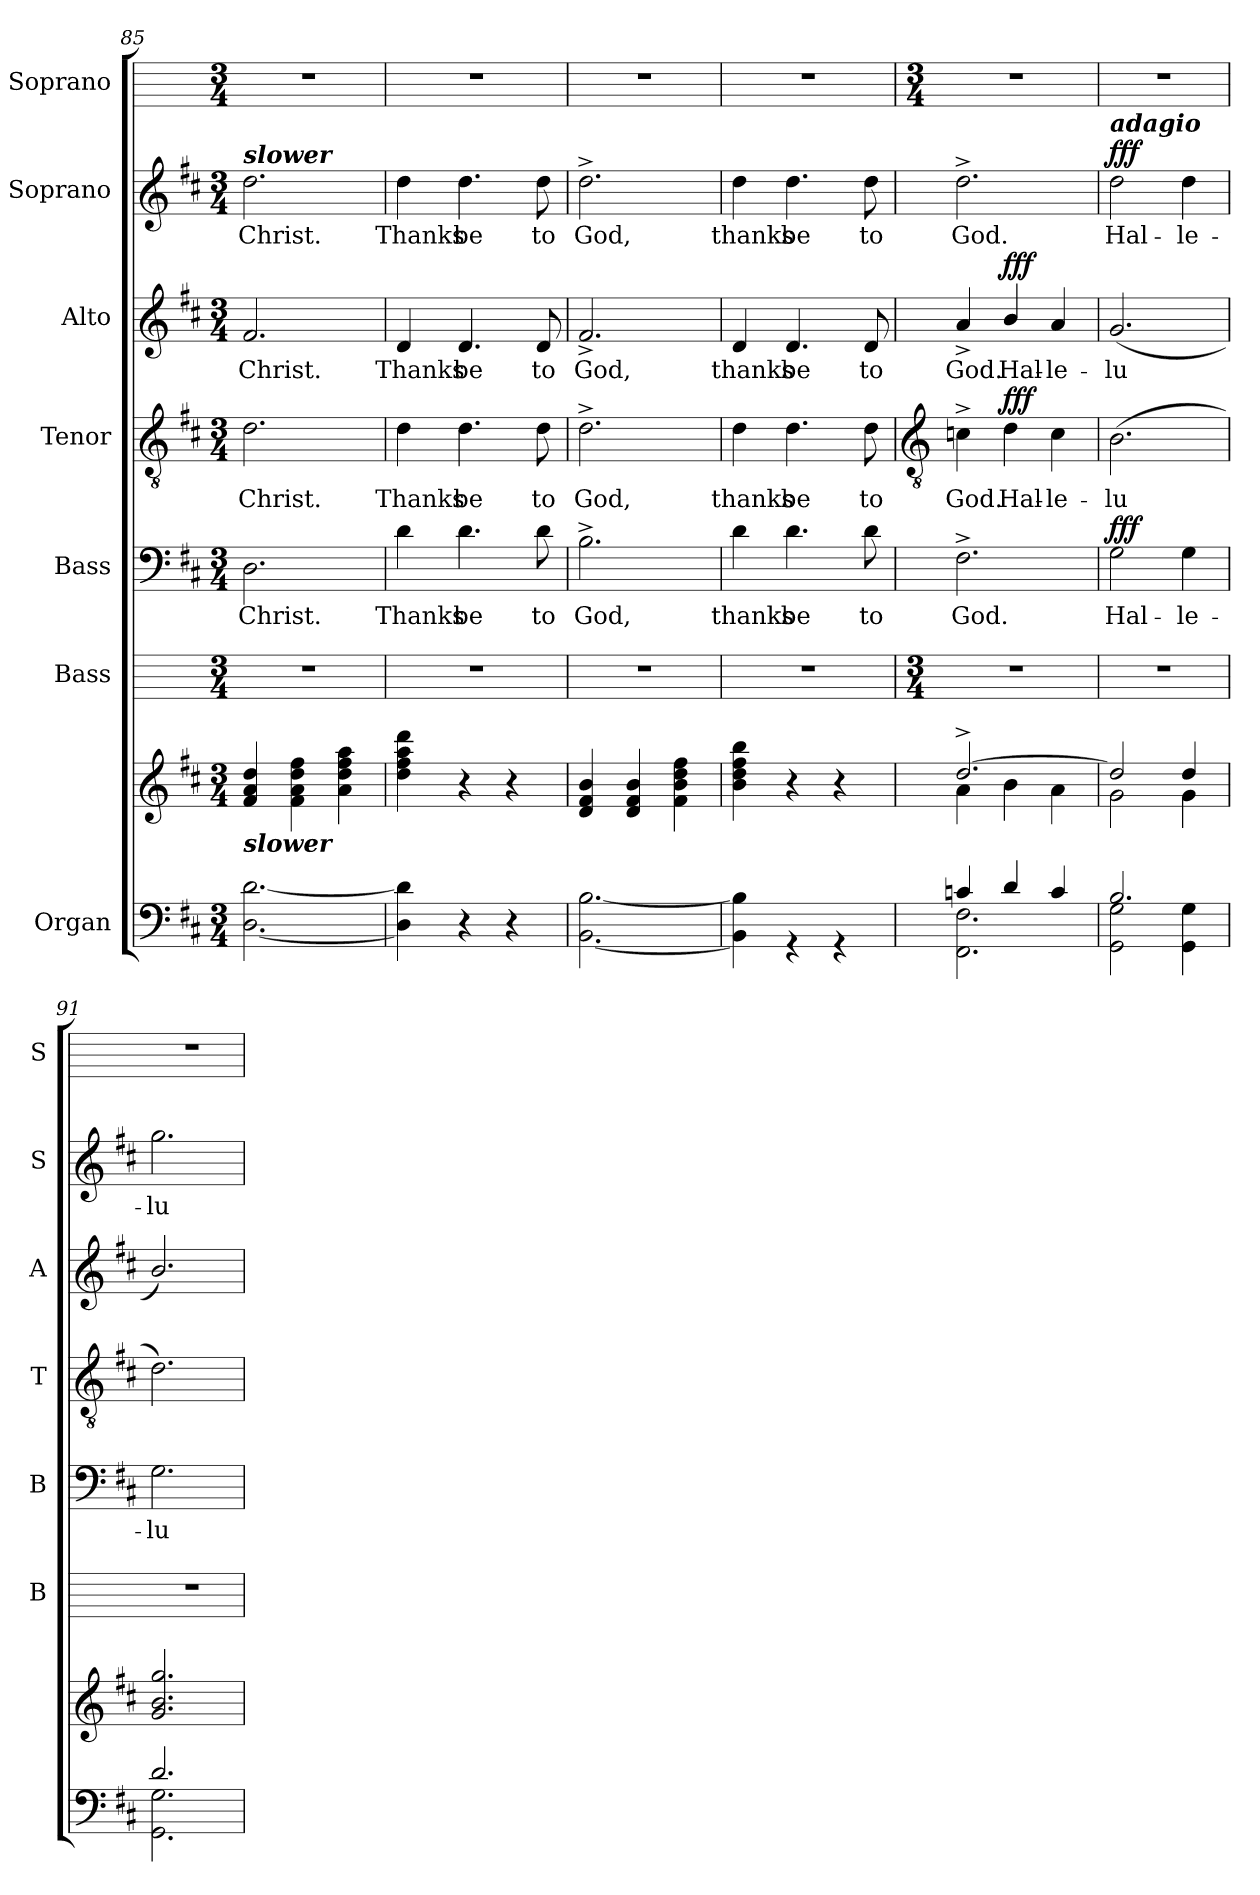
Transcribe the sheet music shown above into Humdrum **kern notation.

**kern	**kern	**kern	**kern	**text	**dynam	**kern	**text	**dynam	**kern	**text	**dynam	**kern	**text	**dynam	**kern
*part7	*part7	*part6	*part5	*part5	*part5	*part4	*part4	*part4	*part3	*part3	*part3	*part2	*part2	*part2	*part1
*staff8	*staff7	*staff6	*staff5	*staff5	*staff5	*staff4	*staff4	*staff4	*staff3	*staff3	*staff3	*staff2	*staff2	*staff2	*staff1
*I"Organ	*	*I"Bass	*I"Bass	*	*	*I"Tenor	*	*	*I"Alto	*	*	*I"Soprano	*	*	*I"Soprano
*	*	*I'B	*I'B	*	*	*I'T	*	*	*I'A	*	*	*I'S	*	*	*I'S
*clefF4	*clefG2	*	*clefF4	*	*	*clefGv2	*	*	*clefG2	*	*	*clefG2	*	*	*
*k[f#c#]	*k[f#c#]	*	*k[f#c#]	*	*	*k[f#c#]	*	*	*k[f#c#]	*	*	*k[f#c#]	*	*	*
*D:	*D:	*	*D:	*	*	*D:	*	*	*D:	*	*	*D:	*	*	*
*M3/4	*M3/4	*M3/4	*M3/4	*	*	*M3/4	*	*	*M3/4	*	*	*M3/4	*	*	*M3/4
=85	=85	=85	=85	=85	=85	=85	=85	=85	=85	=85	=85	=85	=85	=85	=85
*^	*	*	*	*	*	*	*	*	*	*	*	*	*	*	*
!	!	!	!	!	!	!	!	!	!	!	!	!	!LO:TX:a:Bi:t=slower	!	!	!
!	!	!LO:TX:b:Bi:t=slower	!	!	!	!	!	!	!	!	!	!	!	!	!	!
!	!	!	!	!	!LO:LY:b	!	!	!LO:LY:b	!	!	!LO:LY:b	!	!	!LO:LY:b	!	!
2.ryy	[2.D\ [2.d\	4f# 4a 4dd	2.r	2.D	Christ.	.	2.d	Christ.	.	2.f#	Christ.	.	2.dd	Christ.	.	2.r
.	.	4f# 4a 4dd 4ff#	.	.	.	.	.	.	.	.	.	.	.	.	.	.
.	.	4a 4dd 4ff# 4aa	.	.	.	.	.	.	.	.	.	.	.	.	.	.
=86	=86	=86	=86	=86	=86	=86	=86	=86	=86	=86	=86	=86	=86	=86	=86	=86
!	!	!	!	!	!LO:LY:b	!	!	!LO:LY:b	!	!	!LO:LY:b	!	!	!LO:LY:b	!	!
2ryy	4D\] 4d\]	4dd 4ff# 4aa 4ddd	2.r	4d	Thanks	.	4d	Thanks	.	4d	Thanks	.	4dd	Thanks	.	2.r
!	!	!	!	!	!LO:LY:b	!	!	!LO:LY:b	!	!	!LO:LY:b	!	!	!LO:LY:b	!	!
.	4r	4r	.	4.d	be	.	4.d	be	.	4.d	be	.	4.dd	be	.	.
8ryy	4r	4r	.	.	.	.	.	.	.	.	.	.	.	.	.	.
!	!	!	!	!	!LO:LY:b	!	!	!LO:LY:b	!	!	!LO:LY:b	!	!	!LO:LY:b	!	!
8ryy	.	.	.	8d	to	.	8d	to	.	8d	to	.	8dd	to	.	.
=87	=87	=87	=87	=87	=87	=87	=87	=87	=87	=87	=87	=87	=87	=87	=87	=87
!	!	!	!	!	!LO:LY:b	!	!	!LO:LY:b	!	!	!LO:LY:b	!	!	!LO:LY:b	!	!
2.ryy	[2.BB\ [2.B\	4d 4f# 4b	2.r	2.B^	God,	.	2.d^	God,	.	2.f#^	God,	.	2.dd^	God,	.	2.r
.	.	4d 4f# 4b	.	.	.	.	.	.	.	.	.	.	.	.	.	.
.	.	4f# 4b 4dd 4ff#	.	.	.	.	.	.	.	.	.	.	.	.	.	.
=88	=88	=88	=88	=88	=88	=88	=88	=88	=88	=88	=88	=88	=88	=88	=88	=88
!	!	!	!	!	!LO:LY:b	!	!	!LO:LY:b	!	!	!LO:LY:b	!	!	!LO:LY:b	!	!
2.ryy	4BB\] 4B\]	4b 4dd 4ff# 4bb	2.r	4d	thanks	.	4d	thanks	.	4d	thanks	.	4dd	thanks	.	2.r
!	!	!	!	!	!LO:LY:b	!	!	!LO:LY:b	!	!	!LO:LY:b	!	!	!LO:LY:b	!	!
.	4r	4r	.	4.d	be	.	4.d	be	.	4.d	be	.	4.dd	be	.	.
.	4r	4r	.	.	.	.	.	.	.	.	.	.	.	.	.	.
!	!	!	!	!	!LO:LY:b	!	!	!LO:LY:b	!	!	!LO:LY:b	!	!	!LO:LY:b	!	!
.	.	.	.	8d	to	.	8d	to	.	8d	to	.	8dd	to	.	.
!!LO:LB:g=z
=89	=89	=89	=89	=89	=89	=89	=89	=89	=89	=89	=89	=89	=89	=89	=89	=89
*	*	*	*	*	*	*	*clefGv2	*	*	*	*	*	*	*	*	*
*	*	*	*M3/4	*	*	*	*	*	*	*	*	*	*	*	*	*M3/4
*	*	*^	*	*	*	*	*	*	*	*	*	*	*	*	*	*
!	!	!	!	!	!	!LO:LY:b	!	!	!LO:LY:b	!	!	!LO:LY:b	!	!	!LO:LY:b	!	!
4cn/	2.FF#\ 2.F#\	[2.dd^/	4a\	2.r	2.F#^	God.	.	4cn^	God.	.	4a^	God.	.	2.dd^	God.	.	2.r
!	!	!	!	!	!	!	!	!	!LO:LY:b	!LO:DY:b	!	!LO:LY:b	!LO:DY:b	!	!	!	!
4d/	.	.	4b\	.	.	.	.	4d\	Hal-	fff	4b/	Hal-	fff	.	.	.	.
!	!	!	!	!	!	!	!	!	!LO:LY:b	!	!	!LO:LY:b	!	!	!	!	!
4c/	.	.	4a\	.	.	.	.	4c	-le-	.	4a	-le-	.	.	.	.	.
=90	=90	=90	=90	=90	=90	=90	=90	=90	=90	=90	=90	=90	=90	=90	=90	=90	=90
!	!	!	!	!	!	!	!	!	!	!	!	!	!	!LO:TX:a:Bi:t=adagio	!	!	!
!	!	!	!	!	!	!LO:LY:b	!LO:DY:b	!	!LO:LY:b	!	!	!LO:LY:b	!	!	!LO:LY:b	!LO:DY:b	!
2.B/	2GG\ 2G\	2dd/]	2g\	2.r	2G	Hal-	fff	(>2.B	-lu	.	(<2.g	-lu	.	2dd	Hal-	fff	2.r
!	!	!	!	!	!	!LO:LY:b	!	!	!	!	!	!	!	!	!LO:LY:b	!	!
.	4GG\ 4G\	4dd/	4g\	.	4G	-le-	.	.	.	.	.	.	.	4dd	-le-	.	.
=91	=91	=91	=91	=91	=91	=91	=91	=91	=91	=91	=91	=91	=91	=91	=91	=91	=91
!	!	!	!	!	!	!LO:LY:b	!	!	!	!	!	!	!	!	!LO:LY:b	!	!
2.d/	2.GG\ 2.G\	2.g/ 2.b/ 2.gg/	2.ryy	2.r	2.G	-lu-	.	2.d\)	.	.	2.b/)	.	.	2.gg	-lu-	.	2.r
*v	*v	*	*	*	*	*	*	*	*	*	*	*	*	*	*	*	*
*	*v	*v	*	*	*	*	*	*	*	*	*	*	*	*	*	*
=	=	=	=	=	=	=	=	=	=	=	=	=	=	=	=
*-	*-	*-	*-	*-	*-	*-	*-	*-	*-	*-	*-	*-	*-	*-	*-
